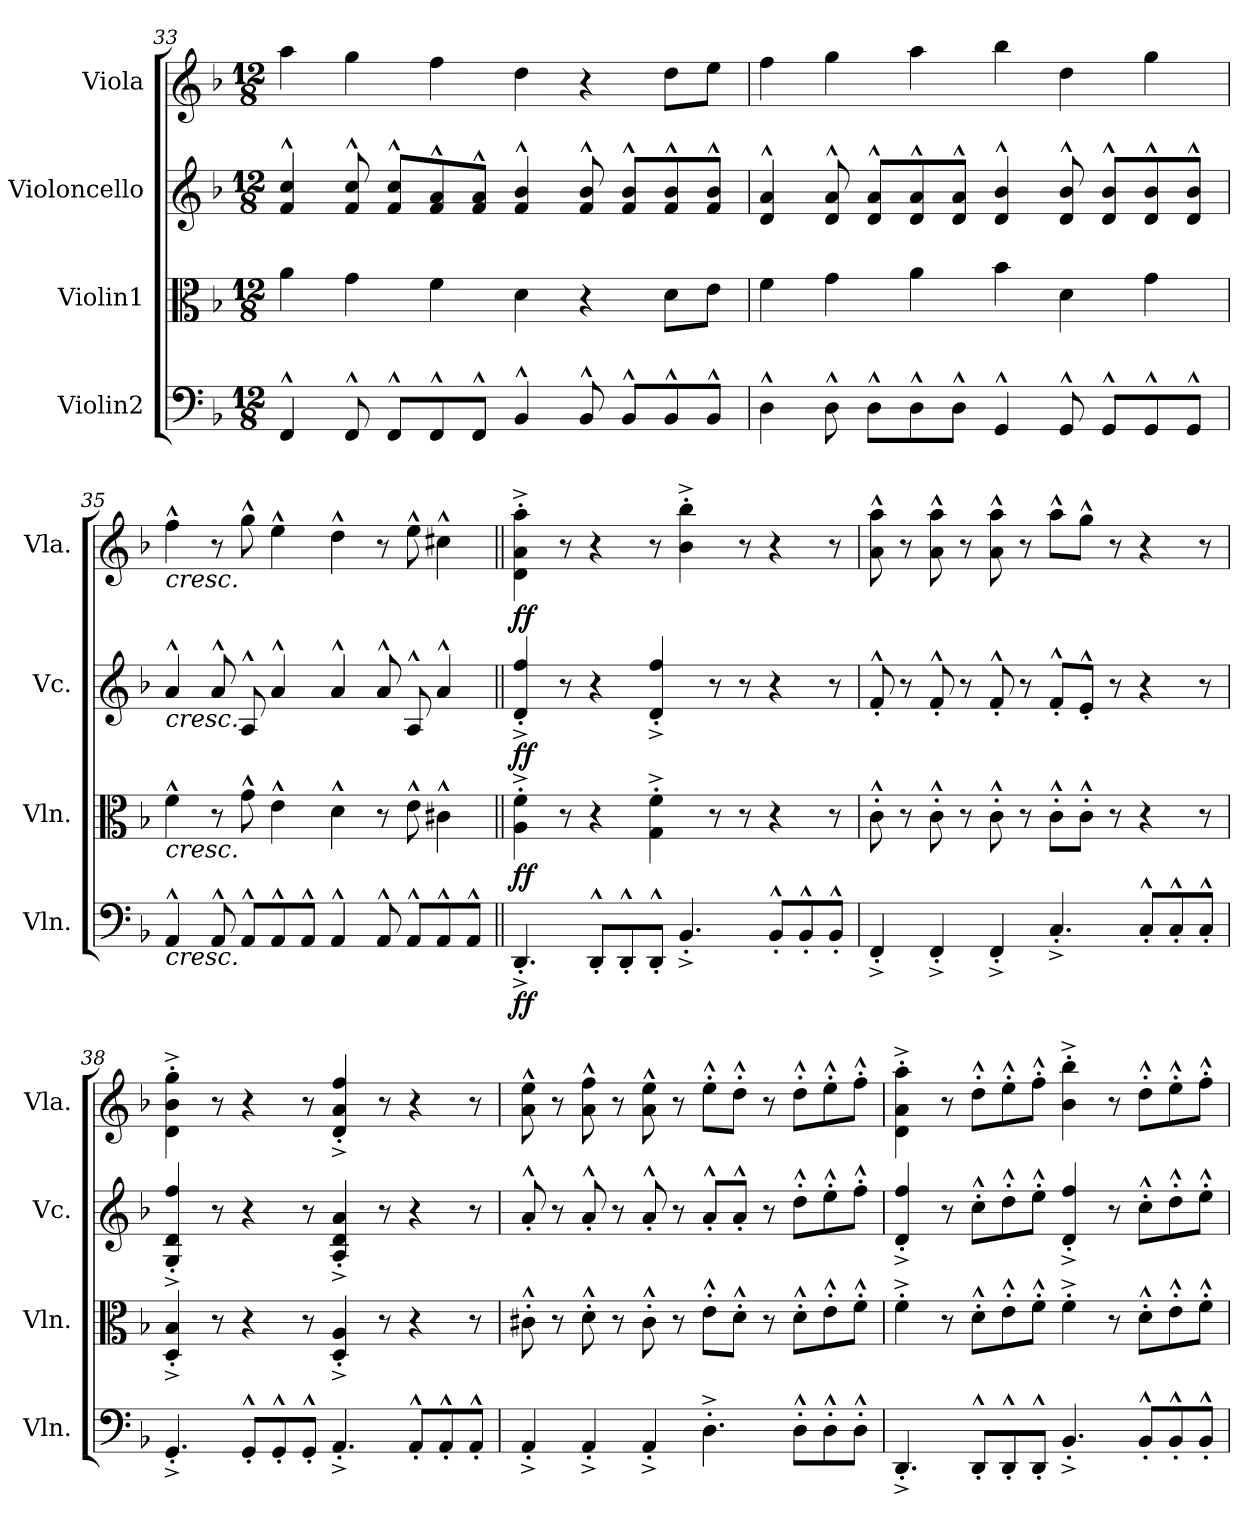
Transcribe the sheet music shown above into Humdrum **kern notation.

**kern	**dynam	**kern	**dynam	**kern	**dynam	**kern	**dynam
*part4	*part4	*part3	*part3	*part2	*part2	*part1	*part1
*staff4	*staff4	*staff3	*staff3	*staff2	*staff2	*staff1	*staff1
*I"Violin2	*	*I"Violin1	*	*I"Violoncello	*	*I"Viola	*
*I'Vln.	*	*I'Vln.	*	*I'Vc.	*	*I'Vla.	*
!!LO:LB:g=z
*clefF4	*	*clefC3	*	*clefG2	*	*clefG2	*
*k[b-]	*	*k[b-]	*	*k[b-]	*	*k[b-]	*
*M12/8	*	*M12/8	*	*M12/8	*	*M12/8	*
=33	=33	=33	=33	=33	=33	=33	=33
4FF^^	.	4a	.	4f^^ 4cc^^	.	4aa	.
8FF^^	.	4g	.	8f^^ 8cc^^	.	4gg	.
8FF^^L	.	.	.	8f^^ 8cc^^L	.	.	.
8FF^^	.	4f	.	8f^^ 8a^^	.	4ff	.
8FF^^J	.	.	.	8f^^ 8a^^J	.	.	.
4BB-^^	.	4d	.	4f^^ 4b-^^	.	4dd	.
8BB-^^	.	4r	.	8f^^ 8b-^^	.	4r	.
8BB-^^L	.	.	.	8f^^ 8b-^^L	.	.	.
8BB-^^	.	8dL	.	8f^^ 8b-^^	.	8ddL	.
8BB-^^J	.	8eJ	.	8f^^ 8b-^^J	.	8eeJ	.
=34	=34	=34	=34	=34	=34	=34	=34
4D^^	.	4f	.	4d^^ 4a^^	.	4ff	.
8D^^	.	4g	.	8d^^ 8a^^	.	4gg	.
8D^^L	.	.	.	8d^^ 8a^^L	.	.	.
8D^^	.	4a	.	8d^^ 8a^^	.	4aa	.
8D^^J	.	.	.	8d^^ 8a^^J	.	.	.
4GG^^	.	4b-	.	4d^^ 4b-^^	.	4bb-	.
8GG^^	.	4d	.	8d^^ 8b-^^	.	4dd	.
8GG^^L	.	.	.	8d^^ 8b-^^L	.	.	.
8GG^^	.	4g	.	8d^^ 8b-^^	.	4gg	.
8GG^^J	.	.	.	8d^^ 8b-^^J	.	.	.
=35	=35	=35	=35	=35	=35	=35	=35
!	!LO:HP:b	!	!LO:HP:b	!	!LO:HP:b	!	!LO:HP:b
4AA^^	<	4f^^	<	4a^^	<	4ff^^	<
8AA^^	.	8r	.	8a^^	.	8r	.
8AA^^L	.	8g^^	.	8A^^	.	8gg^^	.
8AA^^	.	4e^^	.	4a^^	.	4ee^^	.
8AA^^J	.	.	.	.	.	.	.
4AA^^	.	4d^^	.	4a^^	.	4dd^^	.
8AA^^	.	8r	.	8a^^	.	8r	.
8AA^^L	.	8e^^	.	8A^^	.	8ee^^	.
8AA^^	.	4c#X^^	.	4a^^	.	4cc#X^^	.
8AA^^J	.	.	.	.	.	.	.
!!LO:PB:g=z
=36||	=36||	=36||	=36||	=36||	=36||	=36||	=36||
4.DD'^	ff	4A'^ 4f'^	ff	4d'^ 4ff'^	ff	4d'^ 4a'^ 4aa'^	ff
.	.	8r	[	8r	[	8r	[
8DD'^^L	[	4r	.	4r	.	4r	.
8DD'^^	.	.	.	.	.	.	.
8DD'^^J	.	4G'^ 4f'^	.	4d'^ 4ff'^	.	8r	.
4.BB-'^	.	.	.	.	.	4b-'^ 4bb-'^	.
.	.	8r	.	8r	.	.	.
.	.	8r	.	8r	.	8r	.
8BB-'^^L	.	4r	.	4r	.	4r	.
8BB-'^^	.	.	.	.	.	.	.
8BB-'^^J	.	8r	.	8r	.	8r	.
=37	=37	=37	=37	=37	=37	=37	=37
4FF'^	.	8c'^^	.	8f'^^	.	8a^^ 8aa^^	.
.	.	8r	.	8r	.	8r	.
4FF'^	.	8c'^^	.	8f'^^	.	8a^^ 8aa^^	.
.	.	8r	.	8r	.	8r	.
4FF'^	.	8c'^^	.	8f'^^	.	8a^^ 8aa^^	.
.	.	8r	.	8r	.	8r	.
4.C'^	.	8c'^^L	.	8f'^^L	.	8aa^^L	.
.	.	8c'^^J	.	8e'^^J	.	8gg^^J	.
.	.	8r	.	8r	.	8r	.
8C'^^L	.	4r	.	4r	.	4r	.
8C'^^	.	.	.	.	.	.	.
8C'^^J	.	8r	.	8r	.	8r	.
=38	=38	=38	=38	=38	=38	=38	=38
4.GG'^	.	4D'^ 4B-'^	.	4G'^ 4d'^ 4ff'^	.	4d'^ 4b-'^ 4gg'^	.
.	.	8r	.	8r	.	8r	.
8GG'^^L	.	4r	.	4r	.	4r	.
8GG'^^	.	.	.	.	.	.	.
8GG'^^J	.	8r	.	8r	.	8r	.
4.AA'^	.	4D'^ 4A'^	.	4A'^ 4d'^ 4a'^	.	4d'^ 4a'^ 4ff'^	.
.	.	8r	.	8r	.	8r	.
8AA'^^L	.	4r	.	4r	.	4r	.
8AA'^^	.	.	.	.	.	.	.
8AA'^^J	.	8r	.	8r	.	8r	.
!!LO:LB:g=z
=39	=39	=39	=39	=39	=39	=39	=39
4AA'^	.	8c#X'^^	.	8a'^^	.	8a^^ 8ee^^	.
.	.	8r	.	8r	.	8r	.
4AA'^	.	8d'^^	.	8a'^^	.	8a^^ 8ff^^	.
.	.	8r	.	8r	.	8r	.
4AA'^	.	8c#'^^	.	8a'^^	.	8a^^ 8ee^^	.
.	.	8r	.	8r	.	8r	.
4.D'^	.	8e'^^L	.	8a'^^L	.	8ee'^^L	.
.	.	8d'^^J	.	8a'^^J	.	8dd'^^J	.
.	.	8r	.	8r	.	8r	.
8D'^^L	.	8d'^^L	.	8dd'^^L	.	8dd'^^L	.
8D'^^	.	8e'^^	.	8ee'^^	.	8ee'^^	.
8D'^^J	.	8f'^^J	.	8ff'^^J	.	8ff'^^J	.
=40	=40	=40	=40	=40	=40	=40	=40
4.DD'^	.	4f'^	.	4d'^ 4ff'^	.	4d'^ 4a'^ 4aa'^	.
.	.	8r	.	8r	.	8r	.
8DD'^^L	.	8d'^^L	.	8cc'^^L	.	8dd'^^L	.
8DD'^^	.	8e'^^	.	8dd'^^	.	8ee'^^	.
8DD'^^J	.	8f'^^J	.	8ee'^^J	.	8ff'^^J	.
4.BB-'^	.	4f'^	.	4d'^ 4ff'^	.	4b-'^ 4bb-'^	.
.	.	8r	.	8r	.	8r	.
8BB-'^^L	.	8d'^^L	.	8cc'^^L	.	8dd'^^L	.
8BB-'^^	.	8e'^^	.	8dd'^^	.	8ee'^^	.
8BB-'^^J	.	8f'^^J	.	8ee'^^J	.	8ff'^^J	.
=	=	=	=	=	=	=	=
*-	*-	*-	*-	*-	*-	*-	*-
